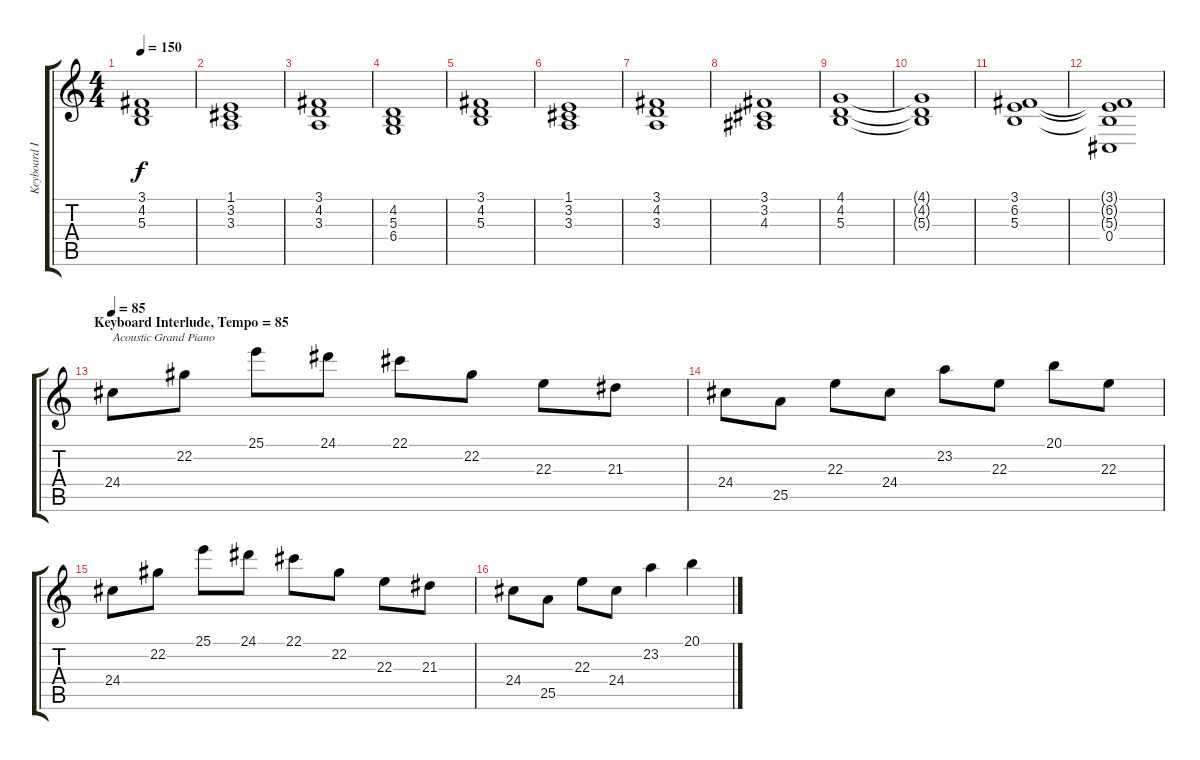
\track ("Keyboard III" "Keyboard I") {instrument stringensemble1}
\staff {score tabs}
\tuning (Eb4 Bb3 Gb3 Db3 Ab2 Eb2) {hide}
\ts (4 4)
\tempo 150
\clef g2
\ks c
(3.1 4.2 5.3).1{dy f} |
(1.1 3.2 3.3).1 |
(3.1 4.2 3.3).1 |
(4.2 5.3 6.4).1 |
(3.1 4.2 5.3).1 |
(1.1 3.2 3.3).1 |
(3.1 4.2 3.3).1 |
(3.1 3.2 4.3).1 |
(4.1 4.2 5.3).1 |
(4.1{t} 4.2{t} 5.3{t}).1 |
(3.1 6.2 5.3).1 |
(3.1{t} 6.2{t} 5.3{t} 0.4).1 |
\section ("" "Keyboard Interlude, Tempo = 85")
\tempo 85
24.4.8{txt "Acoustic Grand Piano" volume 14 instrument acousticgrandpiano} 22.2.8 25.1.8 24.1.8 22.1.8 22.2.8 22.3.8 21.3.8 |
24.4.8 25.5.8 22.3.8 24.4.8 23.2.8 22.3.8 20.1.8 22.3.8 |
24.4.8 22.2.8 25.1.8 24.1.8 22.1.8 22.2.8 22.3.8 21.3.8 |
24.4.8 25.5.8 22.3.8 24.4.8 23.2.4 20.1.4
